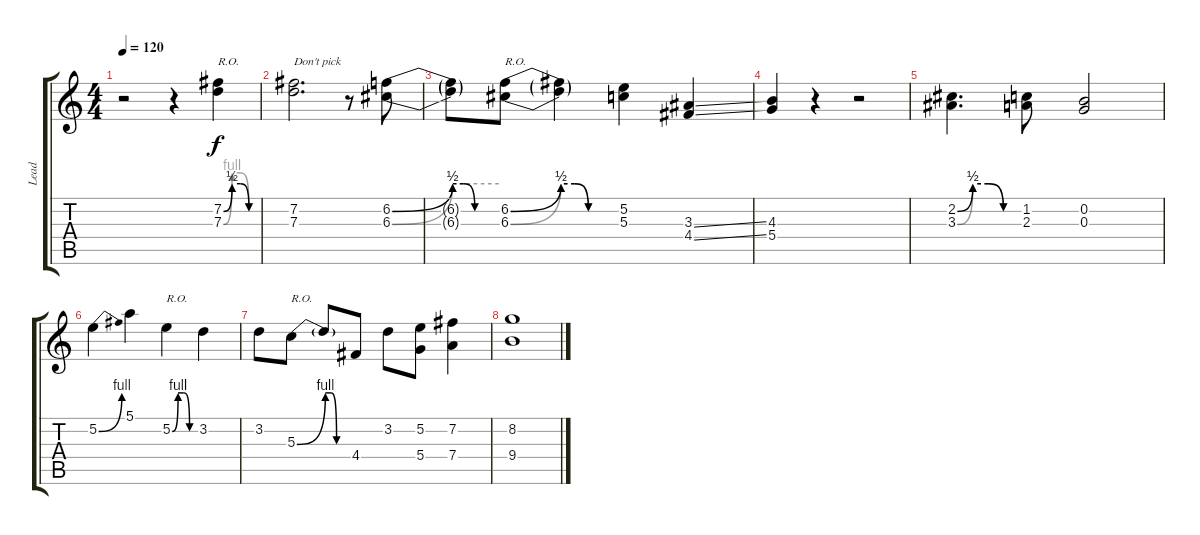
\track ("Lead" "Lead") {instrument electricguitarclean}
\staff {score tabs}
\tuning (E4 B3 G3 D3 A2 E2) {hide}
\ts (4 4)
\tempo 120
\clef g2
\ks c
r.2{dy f instrument electricguitarclean} r.4 (7.2{be (custom 0 0 15 2 30 2 45 0 60 0)} 7.3{be (custom 0 0 15 4 30 4 45 0 60 0)}).4{txt "R.O."} |
(7.2 7.3).2{d txt "Don't pick"} r.8 (6.2{be (bend 0 0 60 2)} 6.3{be (bend 0 0 60 2)}).8 |
(6.2{be (custom 0 2 15 2 30 0 60 0) t} 6.3{be (hold 0 2 60 2) t}).8 (6.2{be (bend 0 0 60 2)} 6.3{be (bend 0 0 60 2)}).8{txt "R.O."} (6.2{be (custom 0 2 15 2 30 0 60 0) t} 6.3{be (custom 0 2 15 2 30 0 60 0) t}).4 (5.2 5.3).4 (3.3{ss} 4.4{ss}).4 |
(4.3 5.4).4 r.4 r.2 |
(2.2{be (custom 0 0 15 2 30 2 45 0 60 0)} 3.3{be (custom 0 0 15 2 30 2 45 0 60 0)}).4{d} (1.2 2.3).8 (0.2 0.3).2 |
5.2{be (bend 0 0 60 4)}.4 5.1.4 5.2{be (custom 0 0 15 4 30 4 45 0 60 0)}.4{txt "R.O."} 3.2.4 |
3.2.8 5.3{be (bend 0 0 60 4)}.8{txt "R.O."} 5.3{be (custom 0 4 15 4 30 0 60 0) t}.8 4.4.8 3.2.8 (5.2 5.4).8 (7.2 7.4).4 |
(8.2 9.4).1
